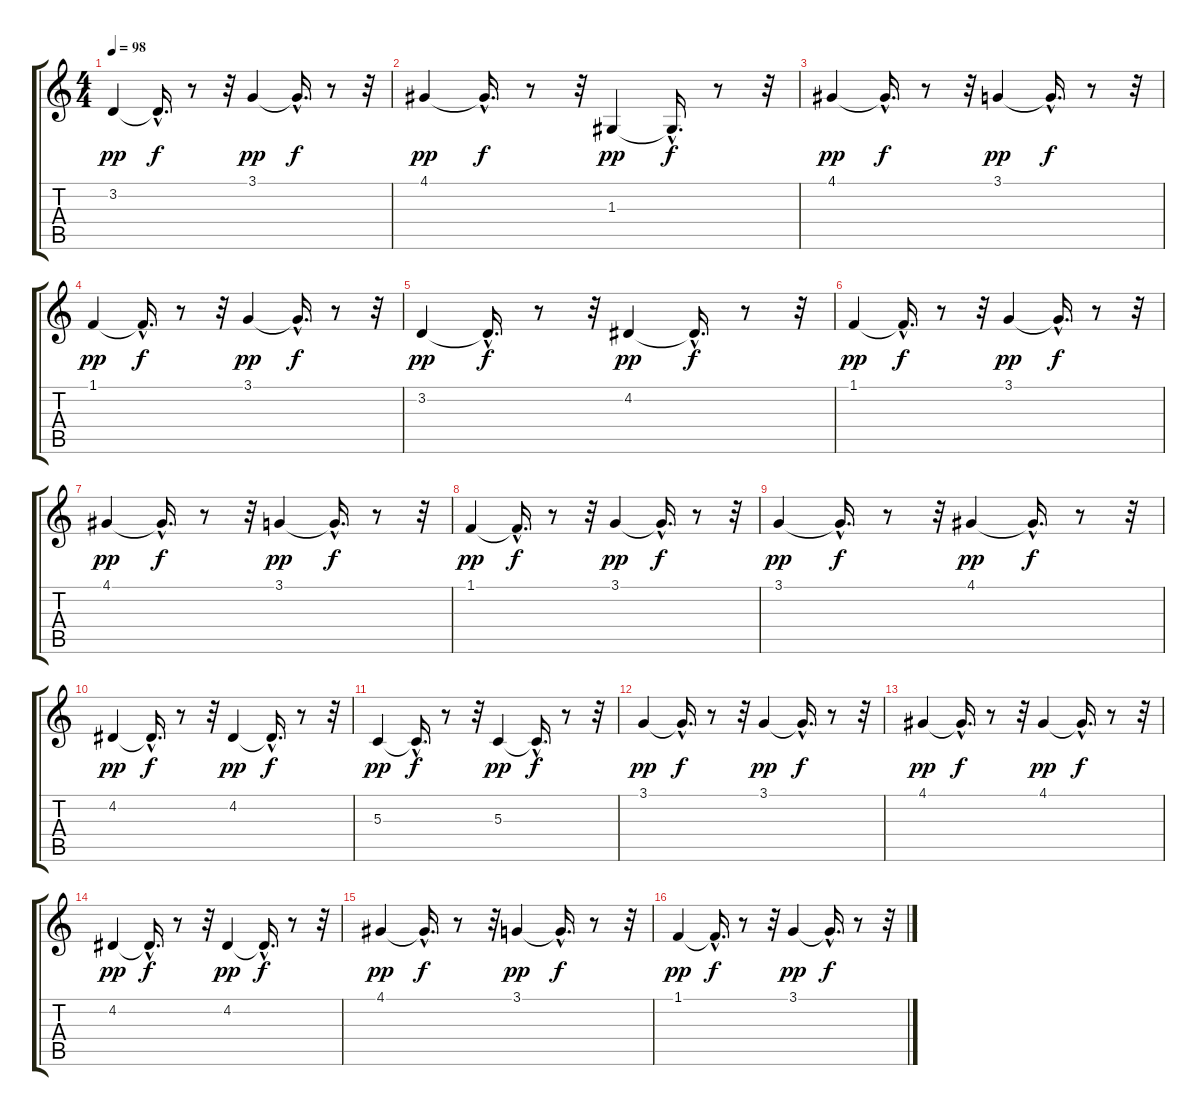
\track "" {instrument acousticgrandpiano}
\staff {score tabs}
\tuning (E4 B3 G3 D3 A2 E2) {hide}
\ts (4 4)
\tempo 98
\clef g2
\ks c
3.2.4{dy pp} 3.2{hac t}.16{d dy f} r.8 r.32 3.1.4{dy pp} 3.1{hac t}.16{d dy f} r.8 r.32 |
4.1.4{dy pp} 4.1{hac t}.16{d dy f} r.8 r.32 1.3.4{dy pp} 1.3{hac t}.16{d dy f} r.8 r.32 |
4.1.4{dy pp} 4.1{hac t}.16{d dy f} r.8 r.32 3.1.4{dy pp} 3.1{hac t}.16{d dy f} r.8 r.32 |
1.1.4{dy pp} 1.1{hac t}.16{d dy f} r.8 r.32 3.1.4{dy pp} 3.1{hac t}.16{d dy f} r.8 r.32 |
3.2.4{dy pp} 3.2{hac t}.16{d dy f} r.8 r.32 4.2.4{dy pp} 4.2{hac t}.16{d dy f} r.8 r.32 |
1.1.4{dy pp} 1.1{hac t}.16{d dy f} r.8 r.32 3.1.4{dy pp} 3.1{hac t}.16{d dy f} r.8 r.32 |
4.1.4{dy pp} 4.1{hac t}.16{d dy f} r.8 r.32 3.1.4{dy pp} 3.1{hac t}.16{d dy f} r.8 r.32 |
1.1.4{dy pp} 1.1{hac t}.16{d dy f} r.8 r.32 3.1.4{dy pp} 3.1{hac t}.16{d dy f} r.8 r.32 |
3.1.4{dy pp} 3.1{hac t}.16{d dy f} r.8 r.32 4.1.4{dy pp} 4.1{hac t}.16{d dy f} r.8 r.32 |
4.2.4{dy pp} 4.2{hac t}.16{d dy f} r.8 r.32 4.2.4{dy pp} 4.2{hac t}.16{d dy f} r.8 r.32 |
5.3.4{dy pp} 5.3{hac t}.16{d dy f} r.8 r.32 5.3.4{dy pp} 5.3{hac t}.16{d dy f} r.8 r.32 |
3.1.4{dy pp} 3.1{hac t}.16{d dy f} r.8 r.32 3.1.4{dy pp} 3.1{hac t}.16{d dy f} r.8 r.32 |
4.1.4{dy pp} 4.1{hac t}.16{d dy f} r.8 r.32 4.1.4{dy pp} 4.1{hac t}.16{d dy f} r.8 r.32 |
4.2.4{dy pp} 4.2{hac t}.16{d dy f} r.8 r.32 4.2.4{dy pp} 4.2{hac t}.16{d dy f} r.8 r.32 |
4.1.4{dy pp} 4.1{hac t}.16{d dy f} r.8 r.32 3.1.4{dy pp} 3.1{hac t}.16{d dy f} r.8 r.32 |
1.1.4{dy pp} 1.1{hac t}.16{d dy f} r.8 r.32 3.1.4{dy pp} 3.1{hac t}.16{d dy f} r.8 r.32
